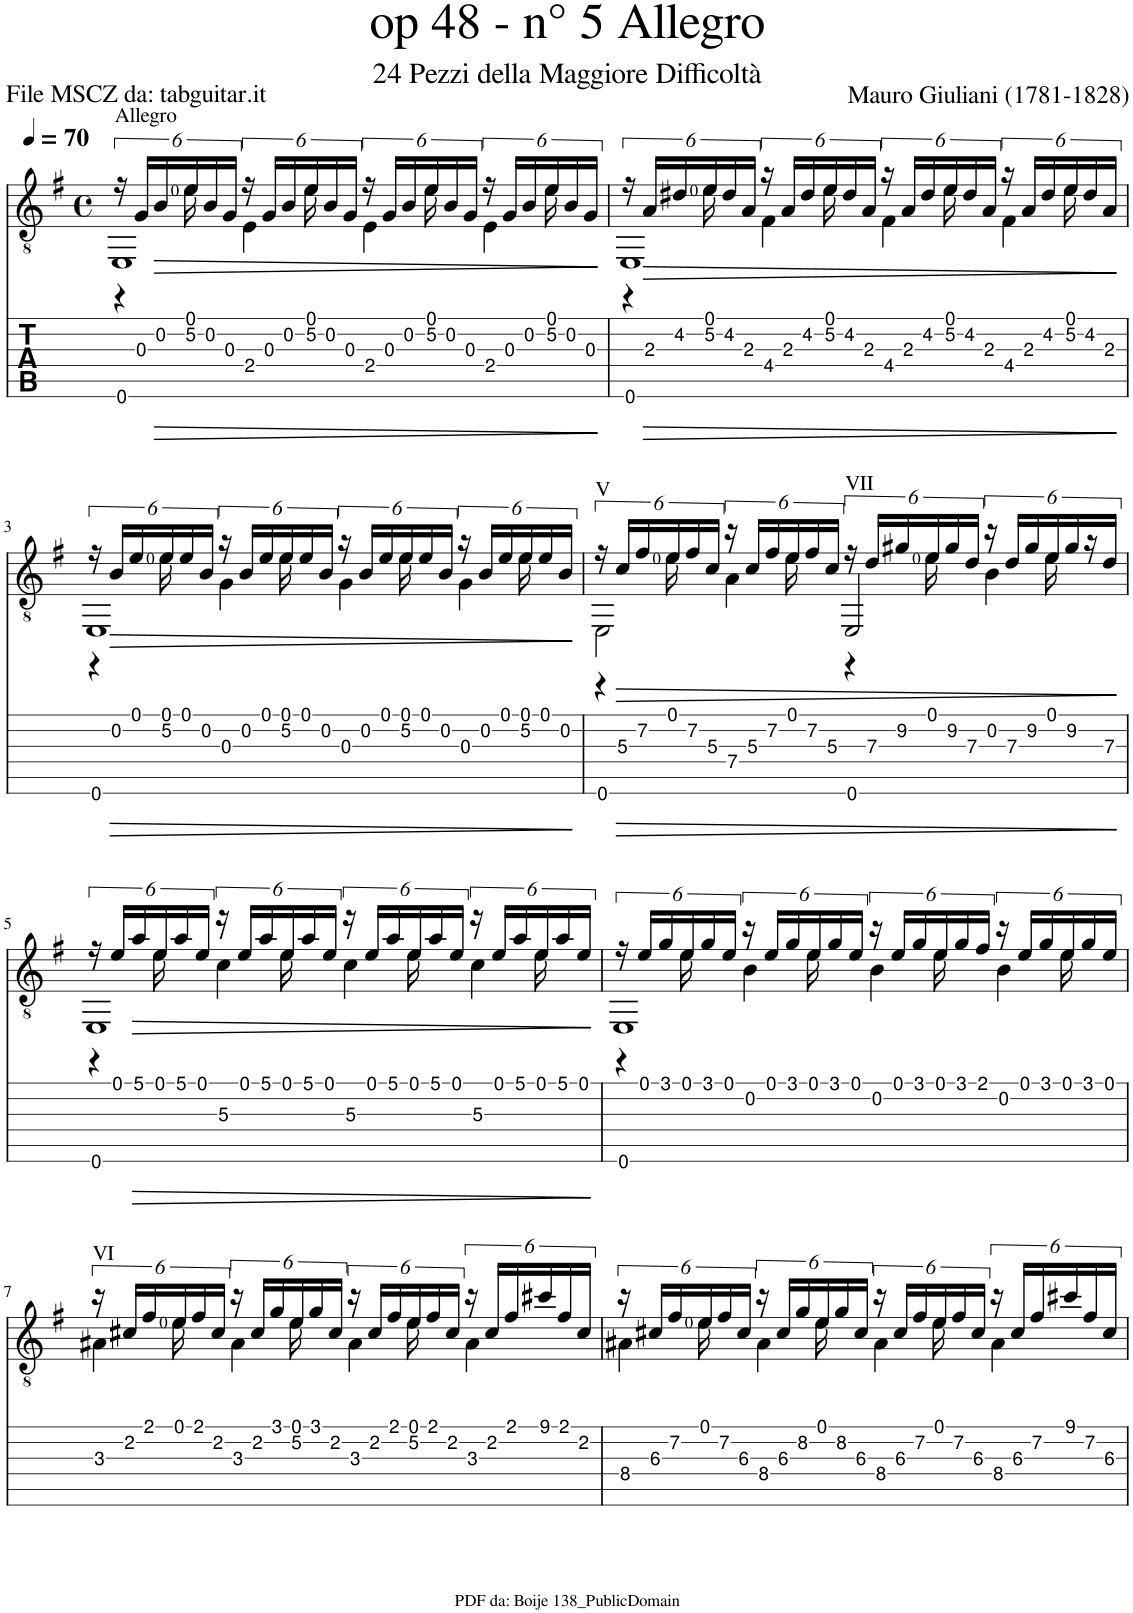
**kern	**kern	**dynam
*part1	*part1	*part1
*staff2	*staff1	*staff1/2
*I"Guitar	*	*
*I'Guit.	*	*
*stria6	*	*
*	*clefGv2	*
*k[f#]	*k[f#]	*
*M4/4	*M4/4	*
*met(c)	*met(c)	*
*MM70	*MM70	*
*Xbrackettup	*	*
=1	=1	=1
*^	*^	*
*	*^	*	*^	*
*	*	*^	*	*	*^	*
!	!	!	!	!LO:TX:a:t=Allegro	!	!	!	!
24r	8ryy	1EE	4r	24r	8ryy	1EE	4r	.
24GLL	.	.	.	24G/LL	.	.	.	.
!	!	!	!	!	!	!	!	!LO:HP:b
24BJ	.	.	.	24B/	.	.	.	>
24eL	16e	.	.	24e/	16e\	.	.	.
24B	.	.	.	24B/	.	.	.	.
.	8.ryy	.	.	.	8.ryy	.	.	.
24GJJ	.	.	.	24G/JJ	.	.	.	.
24r	.	.	4E	24r	.	.	4E\	.
24GLL	.	.	.	24G/LL	.	.	.	.
24BJ	.	.	.	24B/	.	.	.	.
24eL	16e	.	.	24e/	16e\	.	.	.
24B	.	.	.	24B/	.	.	.	.
.	8.ryy	.	.	.	8.ryy	.	.	.
24GJJ	.	.	.	24G/JJ	.	.	.	.
24r	.	.	4E	24r	.	.	4E\	.
24GLL	.	.	.	24G/LL	.	.	.	.
24BJ	.	.	.	24B/	.	.	.	.
24eL	16e	.	.	24e/	16e\	.	.	.
24B	.	.	.	24B/	.	.	.	.
.	8.ryy	.	.	.	8.ryy	.	.	.
24GJJ	.	.	.	24G/JJ	.	.	.	.
24r	.	.	4E	24r	.	.	4E\	.
24GLL	.	.	.	24G/LL	.	.	.	.
24BJ	.	.	.	24B/	.	.	.	.
24eL	16e	.	.	24e/	16e\	.	.	.
24B	.	.	.	24B/	.	.	.	.
.	16ryy	.	.	.	16ryy	.	.	.
24GJJ	.	.	.	24G/JJ	.	.	.	.
*v	*v	*v	*v	*	*	*	*	*
*	*v	*v	*v	*v	*
.	.	]
=2	=2	=2
*^	*^	*
*	*^	*	*^	*
*	*	*^	*	*	*^	*
24r	8ryy	1EE	4r	24r	8ryy	1EE	4r	.
!	!	!	!	!	!	!	!	!LO:HP:b
24ALL	.	.	.	24A/LL	.	.	.	>
24d#J	.	.	.	24d#X/	.	.	.	.
24eL	16e	.	.	24e/	16e\	.	.	.
24d#	.	.	.	24d#/	.	.	.	.
.	8.ryy	.	.	.	8.ryy	.	.	.
24AJJ	.	.	.	24A/JJ	.	.	.	.
24r	.	.	4F#	24r	.	.	4F#\	.
24ALL	.	.	.	24A/LL	.	.	.	.
24d#J	.	.	.	24d#/	.	.	.	.
24eL	16e	.	.	24e/	16e\	.	.	.
24d#	.	.	.	24d#/	.	.	.	.
.	8.ryy	.	.	.	8.ryy	.	.	.
24AJJ	.	.	.	24A/JJ	.	.	.	.
24r	.	.	4F#	24r	.	.	4F#\	.
24ALL	.	.	.	24A/LL	.	.	.	.
24d#J	.	.	.	24d#/	.	.	.	.
24eL	16e	.	.	24e/	16e\	.	.	.
24d#	.	.	.	24d#/	.	.	.	.
.	8.ryy	.	.	.	8.ryy	.	.	.
24AJJ	.	.	.	24A/JJ	.	.	.	.
24r	.	.	4F#	24r	.	.	4F#\	.
24ALL	.	.	.	24A/LL	.	.	.	.
24d#J	.	.	.	24d#/	.	.	.	.
24eL	16e	.	.	24e/	16e\	.	.	.
24d#	.	.	.	24d#/	.	.	.	.
.	16ryy	.	.	.	16ryy	.	.	.
24AJJ	.	.	.	24A/JJ	.	.	.	.
*v	*v	*v	*v	*	*	*	*	*
*	*v	*v	*v	*v	*
.	.	]
!!LO:LB:g=z
=3	=3	=3
*^	*^	*
*	*^	*	*^	*
*	*	*^	*	*	*^	*
24r	8ryy	1EE	4r	24r	8ryy	1EE	4r	.
!	!	!	!	!	!	!	!	!LO:HP:b
24BLL	.	.	.	24B/LL	.	.	.	>
24eJ	.	.	.	24e/	.	.	.	.
24eL	16e	.	.	24e/	16e\	.	.	.
24e	.	.	.	24e/	.	.	.	.
.	8.ryy	.	.	.	8.ryy	.	.	.
24BJJ	.	.	.	24B/JJ	.	.	.	.
24r	.	.	4G	24r	.	.	4G\	.
24BLL	.	.	.	24B/LL	.	.	.	.
24eJ	.	.	.	24e/	.	.	.	.
24eL	16e	.	.	24e/	16e\	.	.	.
24e	.	.	.	24e/	.	.	.	.
.	8.ryy	.	.	.	8.ryy	.	.	.
24BJJ	.	.	.	24B/JJ	.	.	.	.
24r	.	.	4G	24r	.	.	4G\	.
24BLL	.	.	.	24B/LL	.	.	.	.
24eJ	.	.	.	24e/	.	.	.	.
24eL	16e	.	.	24e/	16e\	.	.	.
24e	.	.	.	24e/	.	.	.	.
.	8.ryy	.	.	.	8.ryy	.	.	.
24BJJ	.	.	.	24B/JJ	.	.	.	.
24r	.	.	4G	24r	.	.	4G\	.
24BLL	.	.	.	24B/LL	.	.	.	.
24eJ	.	.	.	24e/	.	.	.	.
24eL	16e	.	.	24e/	16e\	.	.	.
24e	.	.	.	24e/	.	.	.	.
.	16ryy	.	.	.	16ryy	.	.	.
24BJJ	.	.	.	24B/JJ	.	.	.	.
*v	*v	*v	*v	*	*	*	*	*
*	*v	*v	*v	*v	*
.	.	]
=4	=4	=4
*^	*^	*
*	*^	*	*^	*
*	*	*^	*	*	*^	*
!	!	!	!	!LO:TX:a:t=V	!	!	!	!
24r	8ryy	2EE	4r	24r	8ryy	2EE\	4r	.
!	!	!	!	!	!	!	!	!LO:HP:b
24cLL	.	.	.	24c/LL	.	.	.	>
24f#J	.	.	.	24f#/	.	.	.	.
24eL	16eLL	.	.	24e/	16e\	.	.	.
24f#	.	.	.	24f#/	.	.	.	.
.	8.ryy	.	.	.	8.ryy	.	.	.
24cJJ	.	.	.	24c/JJ	.	.	.	.
24r	.	.	4A	24r	.	.	4A\	.
24cLL	.	.	.	24c/LL	.	.	.	.
24f#J	.	.	.	24f#/	.	.	.	.
24eL	16e	.	.	24e/	16e\	.	.	.
24f#	.	.	.	24f#/	.	.	.	.
.	8.ryy	.	.	.	8.ryy	.	.	.
24cJJ	.	.	.	24c/JJ	.	.	.	.
!	!	!	!	!LO:TX:a:t=VII	!	!	!	!
24r	.	2EE	4r	24r	.	2EE/	4r	.
24dLL	.	.	.	24d/LL	.	.	.	.
24g#J	.	.	.	24g#X/	.	.	.	.
24eL	16e	.	.	24e/	16e\	.	.	.
24g#	.	.	.	24g#/	.	.	.	.
.	8.ryy	.	.	.	8.ryy	.	.	.
24dJJ	.	.	.	24d/JJ	.	.	.	.
24r	.	.	4B	24r	.	.	4B\	.
24dLL	.	.	.	24d/LL	.	.	.	.
24g#J	.	.	.	24g#/	.	.	.	.
24eL	16eJJ	.	.	24e/	16e\	.	.	.
24g#	.	.	.	24g#/	.	.	.	.
.	16r	.	.	.	16r	.	.	.
24dJJ	.	.	.	24d/JJ	.	.	.	.
*v	*v	*v	*v	*	*	*	*	*
*	*v	*v	*v	*v	*
.	.	]
!!LO:LB:g=z
=5	=5	=5
*^	*^	*
*	*^	*	*^	*
*	*	*^	*	*	*^	*
24r	8ryy	1EE	4r	24r	8ryy	1EE	4r	.
24eLL	.	.	.	24e/LL	.	.	.	.
!	!	!	!	!	!	!	!	!LO:HP:b
24aJ	.	.	.	24a/	.	.	.	>
24eL	16e	.	.	24e/	16e\	.	.	.
24a	.	.	.	24a/	.	.	.	.
.	8.ryy	.	.	.	8.ryy	.	.	.
24eJJ	.	.	.	24e/JJ	.	.	.	.
24r	.	.	4c	24r	.	.	4c\	.
24eLL	.	.	.	24e/LL	.	.	.	.
24aJ	.	.	.	24a/	.	.	.	.
24eL	16e	.	.	24e/	16e\	.	.	.
24a	.	.	.	24a/	.	.	.	.
.	8.ryy	.	.	.	8.ryy	.	.	.
24eJJ	.	.	.	24e/JJ	.	.	.	.
24r	.	.	4c	24r	.	.	4c\	.
24eLL	.	.	.	24e/LL	.	.	.	.
24aJ	.	.	.	24a/	.	.	.	.
24eL	16e	.	.	24e/	16e\	.	.	.
24a	.	.	.	24a/	.	.	.	.
.	8.ryy	.	.	.	8.ryy	.	.	.
24eJJ	.	.	.	24e/JJ	.	.	.	.
24r	.	.	4c	24r	.	.	4c\	.
24eLL	.	.	.	24e/LL	.	.	.	.
24aJ	.	.	.	24a/	.	.	.	.
24eL	16e	.	.	24e/	16e\	.	.	.
24a	.	.	.	24a/	.	.	.	.
.	16ryy	.	.	.	16ryy	.	.	.
24eJJ	.	.	.	24e/JJ	.	.	.	.
*v	*v	*v	*v	*	*	*	*	*
*	*v	*v	*v	*v	*
.	.	]
=6	=6	=6
*^	*^	*
*	*^	*	*^	*
*	*	*^	*	*	*^	*
24r	8ryy	1EE	4r	24r	8ryy	1EE	4r	.
24eLL	.	.	.	24e/LL	.	.	.	.
24gJ	.	.	.	24g/	.	.	.	.
24eL	16e	.	.	24e/	16e\	.	.	.
24g	.	.	.	24g/	.	.	.	.
.	8.ryy	.	.	.	8.ryy	.	.	.
24eJJ	.	.	.	24e/JJ	.	.	.	.
24r	.	.	4B	24r	.	.	4B\	.
24eLL	.	.	.	24e/LL	.	.	.	.
24gJ	.	.	.	24g/	.	.	.	.
24eL	16e	.	.	24e/	16e\	.	.	.
24g	.	.	.	24g/	.	.	.	.
.	8.ryy	.	.	.	8.ryy	.	.	.
24eJJ	.	.	.	24e/JJ	.	.	.	.
24r	.	.	4B	24r	.	.	4B\	.
24eLL	.	.	.	24e/LL	.	.	.	.
24gJ	.	.	.	24g/	.	.	.	.
24eL	16e	.	.	24e/	16e\	.	.	.
24g	.	.	.	24g/	.	.	.	.
.	8.ryy	.	.	.	8.ryy	.	.	.
24f#JJ	.	.	.	24f#/JJ	.	.	.	.
24r	.	.	4B	24r	.	.	4B\	.
24eLL	.	.	.	24e/LL	.	.	.	.
24gJ	.	.	.	24g/	.	.	.	.
24eL	16e	.	.	24e/	16e\	.	.	.
24g	.	.	.	24g/	.	.	.	.
.	16ryy	.	.	.	16ryy	.	.	.
24eJJ	.	.	.	24e/JJ	.	.	.	.
*	*	*v	*v	*	*	*	*	*
*	*	*	*	*	*v	*v	*
!!LO:LB:g=z
=7	=7	=7	=7	=7	=7	=7
!	!	!	!LO:TX:a:t=VI	!	!	!
24r	8ryy	4A#	24r	8ryy	4A#X\	.
24c#LL	.	.	24c#X/LL	.	.	.
24f#J	.	.	24f#/	.	.	.
24eL	16e	.	24e/	16e\	.	.
24f#	.	.	24f#/	.	.	.
.	8.ryy	.	.	8.ryy	.	.
24c#JJ	.	.	24c#/JJ	.	.	.
24r	.	4A#	24r	.	4A#\	.
24c#LL	.	.	24c#/LL	.	.	.
24gJ	.	.	24g/	.	.	.
24eL	16e	.	24e/	16e\	.	.
24g	.	.	24g/	.	.	.
.	8.ryy	.	.	8.ryy	.	.
24c#JJ	.	.	24c#/JJ	.	.	.
24r	.	4A#	24r	.	4A#\	.
24c#LL	.	.	24c#/LL	.	.	.
24f#J	.	.	24f#/	.	.	.
24eL	16e	.	24e/	16e\	.	.
24f#	.	.	24f#/	.	.	.
.	4ryy	.	.	4ryy	.	.
24c#JJ	.	.	24c#/JJ	.	.	.
24r	.	4A#	24r	.	4A#\	.
24c#LL	.	.	24c#/LL	.	.	.
24f#J	.	.	24f#/	.	.	.
24cc#L	.	.	24cc#X/	.	.	.
24f#	.	.	24f#/	.	.	.
.	16ryy	.	.	16ryy	.	.
24c#JJ	.	.	24c#/JJ	.	.	.
=8	=8	=8	=8	=8	=8	=8
24r	8ryy	4A#	24r	8ryy	4A#X\	.
24c#LL	.	.	24c#X/LL	.	.	.
24f#J	.	.	24f#/	.	.	.
24eL	16e	.	24e/	16e\	.	.
24f#	.	.	24f#/	.	.	.
.	8.ryy	.	.	8.ryy	.	.
24c#JJ	.	.	24c#/JJ	.	.	.
24r	.	4A#	24r	.	4A#\	.
24c#LL	.	.	24c#/LL	.	.	.
24gJ	.	.	24g/	.	.	.
24eL	16e	.	24e/	16e\	.	.
24g	.	.	24g/	.	.	.
.	8.ryy	.	.	8.ryy	.	.
24c#JJ	.	.	24c#/JJ	.	.	.
24r	.	4A#	24r	.	4A#\	.
24c#LL	.	.	24c#/LL	.	.	.
24f#J	.	.	24f#/	.	.	.
24eL	16e	.	24e/	16e\	.	.
24f#	.	.	24f#/	.	.	.
.	4ryy	.	.	4ryy	.	.
24c#JJ	.	.	24c#/JJ	.	.	.
24r	.	4A#	24r	.	4A#\	.
24c#LL	.	.	24c#/LL	.	.	.
24f#J	.	.	24f#/	.	.	.
24cc#L	.	.	24cc#X/	.	.	.
24f#	.	.	24f#/	.	.	.
.	16ryy	.	.	16ryy	.	.
24c#JJ	.	.	24c#/JJ	.	.	.
*v	*v	*v	*	*	*	*
*	*v	*v	*v	*
=	=	=
*-	*-	*-
